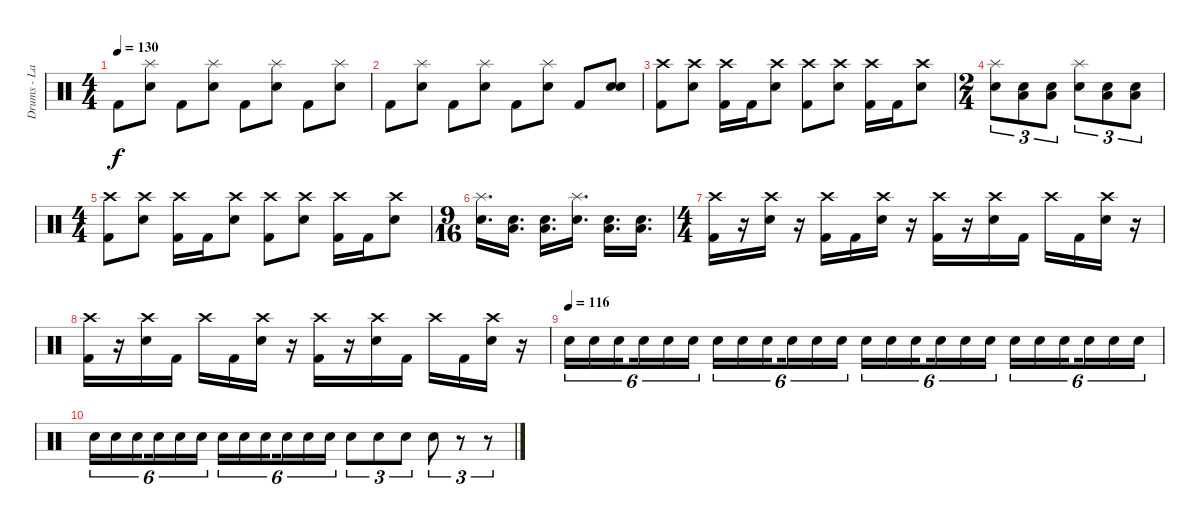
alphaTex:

\track ("Drums - Lars" "Drums - La") {instrument percussion}
\staff {score}
\articulation defaults
\ts (4 4)
\tempo 130
\clef neutral
\ks c "Kick (hit) 2".8{dy f}
("Splash (hit)" "Electric Snare (hit)").8 "Kick (hit) 2".8 ("Splash (hit)" "Electric Snare (hit)").8 "Kick (hit) 2".8 ("Splash (hit)" "Electric Snare (hit)").8 "Kick (hit) 2".8 ("Splash (hit)" "Electric Snare (hit)").8 |
"Kick (hit) 2".8 ("Splash (hit)" "Electric Snare (hit)").8 "Kick (hit) 2".8 ("Splash (hit)" "Electric Snare (hit)").8 "Kick (hit) 2".8 ("Splash (hit)" "Electric Snare (hit)").8 "Kick (hit) 2".8 ("Electric Snare (hit)" "Electric Snare (hit)").8 |
("Crash high (hit)" "Kick (hit) 2").8 ("Crash high (hit)" "Electric Snare (hit)").8 ("Crash high (hit)" "Kick (hit) 2").16 "Kick (hit) 2".16 ("Crash high (hit)" "Electric Snare (hit)").8 ("Crash high (hit)" "Kick (hit) 2").8 ("Crash high (hit)" "Electric Snare (hit)").8 ("Crash high (hit)" "Kick (hit) 2").16 "Kick (hit) 2".16 ("Crash high (hit)" "Electric Snare (hit)").8 |
\ts (2 4)
("Splash (hit)" "Electric Snare (hit)").8{tu (3 2)} ("Electric Snare (hit)" "Low Floor Tom (hit)").8{tu (3 2)} ("Electric Snare (hit)" "Low Floor Tom (hit)").8{tu (3 2)} ("Splash (hit)" "Electric Snare (hit)").8{tu (3 2)} ("Electric Snare (hit)" "Low Floor Tom (hit)").8{tu (3 2)} ("Electric Snare (hit)" "Low Floor Tom (hit)").8{tu (3 2)} |
\ts (4 4)
("Crash high (hit)" "Kick (hit) 2").8 ("Crash high (hit)" "Electric Snare (hit)").8 ("Crash high (hit)" "Kick (hit) 2").16 "Kick (hit) 2".16 ("Crash high (hit)" "Electric Snare (hit)").8 ("Crash high (hit)" "Kick (hit) 2").8 ("Crash high (hit)" "Electric Snare (hit)").8 ("Crash high (hit)" "Kick (hit) 2").16 "Kick (hit) 2".16 ("Crash high (hit)" "Electric Snare (hit)").8 |
\ts (9 16)
("Splash (hit)" "Electric Snare (hit)").16{d} ("Electric Snare (hit)" "Low Floor Tom (hit)").16{d} ("Electric Snare (hit)" "Low Floor Tom (hit)").16{d} ("Splash (hit)" "Electric Snare (hit)").16{d} ("Electric Snare (hit)" "Low Floor Tom (hit)").16{d} ("Electric Snare (hit)" "Low Floor Tom (hit)").16{d} |
\ts (4 4)
("Crash high (hit)" "Kick (hit) 2").16 r.16 ("Crash high (hit)" "Electric Snare (hit)").16 r.16 ("Crash high (hit)" "Kick (hit) 2").16 "Kick (hit) 2".16 ("Crash high (hit)" "Electric Snare (hit)").16 r.16 ("Crash high (hit)" "Kick (hit) 2").16 r.16 ("Crash high (hit)" "Electric Snare (hit)").16 "Kick (hit) 2".16 "Crash high (hit)".16 "Kick (hit) 2".16 ("Crash high (hit)" "Electric Snare (hit)").16 r.16 |
("Crash high (hit)" "Kick (hit) 2").16 r.16 ("Crash high (hit)" "Electric Snare (hit)").16 "Kick (hit) 2".16 "Crash high (hit)".16 "Kick (hit) 2".16 ("Crash high (hit)" "Electric Snare (hit)").16 r.16 ("Crash high (hit)" "Kick (hit) 2").16 r.16 ("Crash high (hit)" "Electric Snare (hit)").16 "Kick (hit) 2".16 "Crash high (hit)".16 "Kick (hit) 2".16 ("Crash high (hit)" "Electric Snare (hit)").16 r.16 |
\tempo (116)
"Electric Snare (hit)".16{tu (6 4)} "Electric Snare (hit)".16{tu (6 4)} "Electric Snare (hit)".16{tu (6 4) beam splitsecondary} "Electric Snare (hit)".16{tu (6 4)} "Electric Snare (hit)".16{tu (6 4)} "Electric Snare (hit)".16{tu (6 4)} "Electric Snare (hit)".16{tu (6 4)} "Electric Snare (hit)".16{tu (6 4)} "Electric Snare (hit)".16{tu (6 4) beam splitsecondary} "Electric Snare (hit)".16{tu (6 4)} "Electric Snare (hit)".16{tu (6 4)} "Electric Snare (hit)".16{tu (6 4)} "Electric Snare (hit)".16{tu (6 4)} "Electric Snare (hit)".16{tu (6 4)} "Electric Snare (hit)".16{tu (6 4) beam splitsecondary} "Electric Snare (hit)".16{tu (6 4)} "Electric Snare (hit)".16{tu (6 4)} "Electric Snare (hit)".16{tu (6 4)} "Electric Snare (hit)".16{tu (6 4)} "Electric Snare (hit)".16{tu (6 4)} "Electric Snare (hit)".16{tu (6 4) beam splitsecondary} "Electric Snare (hit)".16{tu (6 4)} "Electric Snare (hit)".16{tu (6 4)} "Electric Snare (hit)".16{tu (6 4)} |
"Electric Snare (hit)".16{tu (6 4)} "Electric Snare (hit)".16{tu (6 4)} "Electric Snare (hit)".16{tu (6 4) beam splitsecondary} "Electric Snare (hit)".16{tu (6 4)} "Electric Snare (hit)".16{tu (6 4)} "Electric Snare (hit)".16{tu (6 4)} "Electric Snare (hit)".16{tu (6 4)} "Electric Snare (hit)".16{tu (6 4)} "Electric Snare (hit)".16{tu (6 4) beam splitsecondary} "Electric Snare (hit)".16{tu (6 4)} "Electric Snare (hit)".16{tu (6 4)} "Electric Snare (hit)".16{tu (6 4)} "Electric Snare (hit)".8{tu (3 2)} "Electric Snare (hit)".8{tu (3 2)} "Electric Snare (hit)".8{tu (3 2)} "Electric Snare (hit)".8{tu (3 2)} r.8{tu (3 2)} r.8{tu (3 2)}
